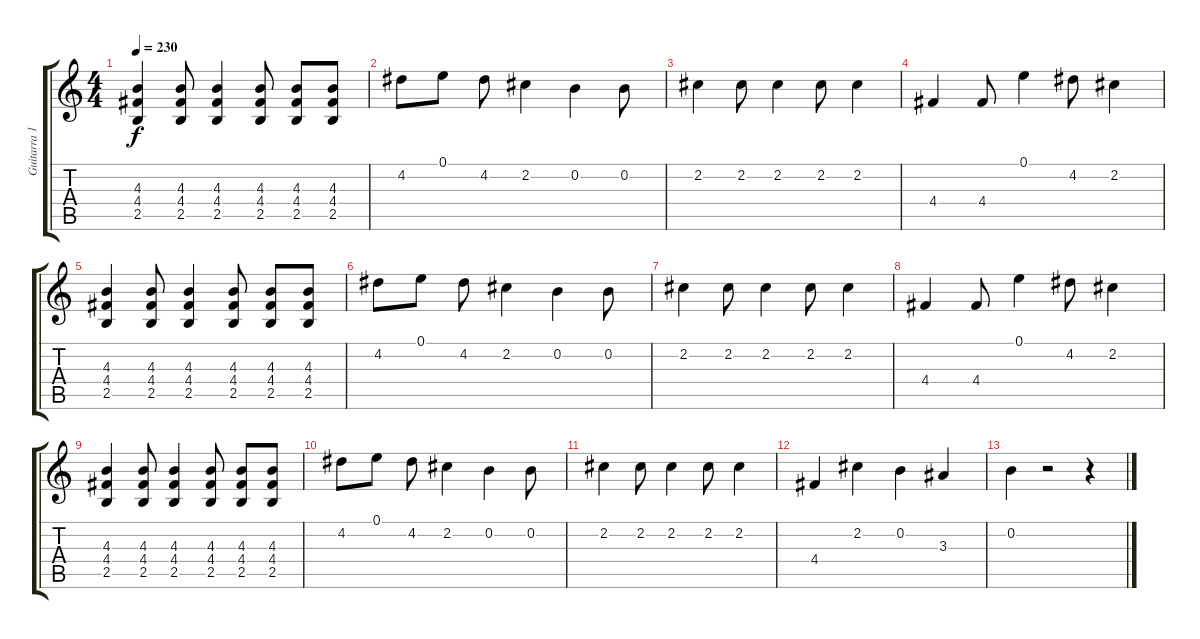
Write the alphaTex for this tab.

\track ("Guitarra 1 - Mathias" "Guitarra 1") {instrument distortionguitar}
\staff {score tabs}
\tuning (E4 B3 G3 D3 A2 E2) {hide}
\ts (4 4)
\tempo 230
\clef g2
\ks c
(4.3 4.4 2.5).4{dy f} (4.3 4.4 2.5).8 (4.3 4.4 2.5).4 (4.3 4.4 2.5).8 (4.3 4.4 2.5).8 (4.3 4.4 2.5).8 |
4.2.8 0.1.8 4.2.8 2.2.4 0.2.4 0.2.8 |
2.2.4 2.2.8 2.2.4 2.2.8 2.2.4 |
4.4.4 4.4.8 0.1.4 4.2.8 2.2.4 |
(4.3 4.4 2.5).4 (4.3 4.4 2.5).8 (4.3 4.4 2.5).4 (4.3 4.4 2.5).8 (4.3 4.4 2.5).8 (4.3 4.4 2.5).8 |
4.2.8 0.1.8 4.2.8 2.2.4 0.2.4 0.2.8 |
2.2.4 2.2.8 2.2.4 2.2.8 2.2.4 |
4.4.4 4.4.8 0.1.4 4.2.8 2.2.4 |
(4.3 4.4 2.5).4 (4.3 4.4 2.5).8 (4.3 4.4 2.5).4 (4.3 4.4 2.5).8 (4.3 4.4 2.5).8 (4.3 4.4 2.5).8 |
4.2.8 0.1.8 4.2.8 2.2.4 0.2.4 0.2.8 |
2.2.4 2.2.8 2.2.4 2.2.8 2.2.4 |
4.4.4 2.2.4 0.2.4 3.3.4 |
0.2.4 r.2 r.4
